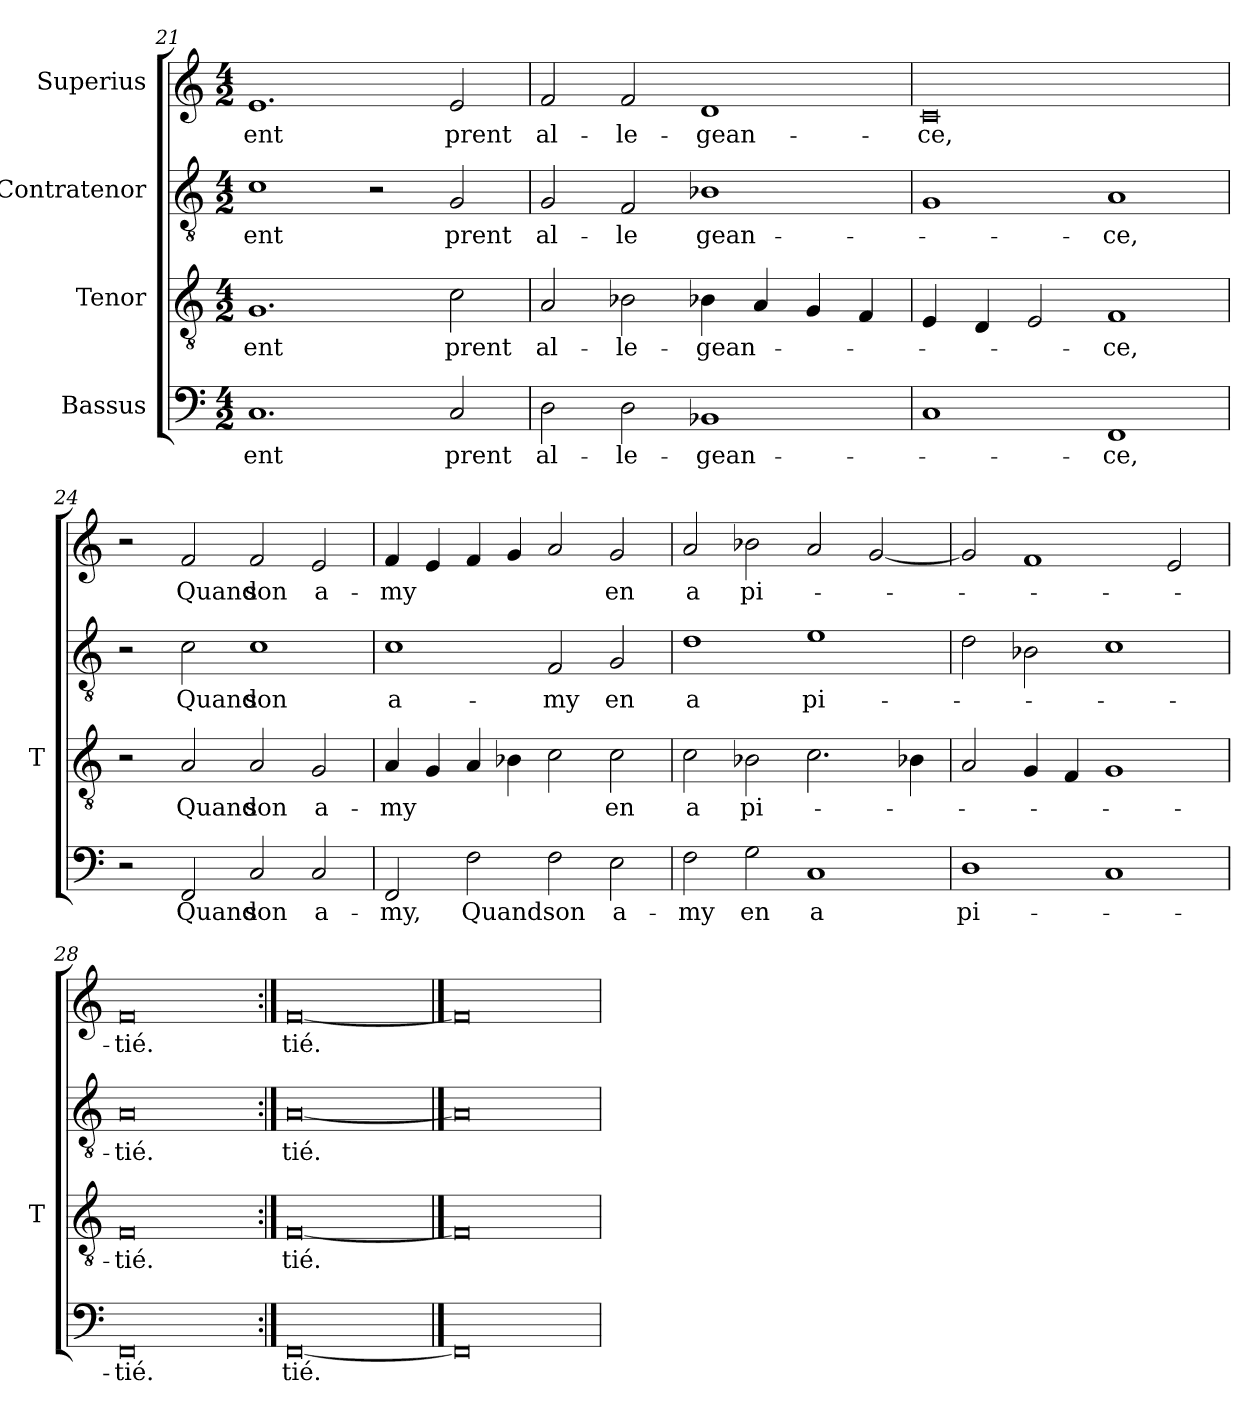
**kern	**text	**kern	**text	**kern	**text	**kern	**text
*part4	*part4	*part3	*part3	*part2	*part2	*part1	*part1
*staff4	*staff4	*staff3	*staff3	*staff2	*staff2	*staff1	*staff1
*I"Bassus	*	*I"Tenor	*	*I"Contratenor	*	*I"Superius	*
*	*	*I'T	*	*	*	*	*
*clefF4	*	*clefGv2	*	*clefGv2	*	*clefG2	*
*k[]	*	*k[]	*	*k[]	*	*k[]	*
*M4/2	*	*M4/2	*	*M4/2	*	*M4/2	*
=21	=21	=21	=21	=21	=21	=21	=21
1.C	-ent	1.G	-ent	1c	-ent	1.e	-ent
.	.	.	.	2r	.	.	.
2C	-prent	2c	-prent	2G	-prent	2e	-prent
=22	=22	=22	=22	=22	=22	=22	=22
2D	al-	2A	al-	2G	al-	2f	al-
2D	le-	2B-X	le-	2F	-le	2f	le-
1BB-X	gean-	4B-X	gean-	1B-X	gean-	1d	gean-
.	.	4A	.	.	.	.	.
.	.	4G	.	.	.	.	.
.	.	4F	.	.	.	.	.
=23	=23	=23	=23	=23	=23	=23	=23
1C	.	4E	.	1G	.	0c	-ce,
.	.	4D	.	.	.	.	.
.	.	2E	.	.	.	.	.
1FF	-ce,	1F	-ce,	1A	-ce,	.	.
=24	=24	=24	=24	=24	=24	=24	=24
2r	.	2r	.	2r	.	2r	.
2FF	-Quand	2A	-Quand	2c	-Quand	2f	-Quand
2C	-son	2A	-son	1c	-son	2f	-son
2C	a-	2G	a-	.	.	2e	a-
=25	=25	=25	=25	=25	=25	=25	=25
2FF	-my,	4A	-my	1c	a-	4f	-my
.	.	4G	.	.	.	4e	.
2F	-Quand	4A	.	.	.	4f	.
.	.	4B-X	.	.	.	4g	.
2F	-son	2c	.	2F	-my	2a	.
2E	a-	2c	-en	2G	-en	2g	-en
=26	=26	=26	=26	=26	=26	=26	=26
2F	-my	2c	-a	1d	-a	2a	-a
2G	-en	2B-X	pi-	.	.	2b-X	pi-
1C	-a	2.c	.	1e	pi-	2a	.
.	.	.	.	.	.	[2g	.
.	.	4B-X	.	.	.	.	.
=27	=27	=27	=27	=27	=27	=27	=27
1D	pi-	2A	.	2d	.	2g]	.
.	.	4G	.	2B-X	.	1f	.
.	.	4F	.	.	.	.	.
1C	.	1G	.	1c	.	.	.
.	.	.	.	.	.	2e	.
=28	=28	=28	=28	=28	=28	=28	=28
0FF	-tié.	0F	-tié.	0A	-tié.	0f	-tié.
=29:|!	=29:|!	=29:|!	=29:|!	=29:|!	=29:|!	=29:|!	=29:|!
[0FF	-tié.	[0F	-tié.	[0A	-tié.	[0f	-tié.
==30	==30	==30	==30	==30	==30	==30	==30
0FF]	.	0F]	.	0A]	.	0f]	.
=	=	=	=	=	=	=	=
*-	*-	*-	*-	*-	*-	*-	*-
